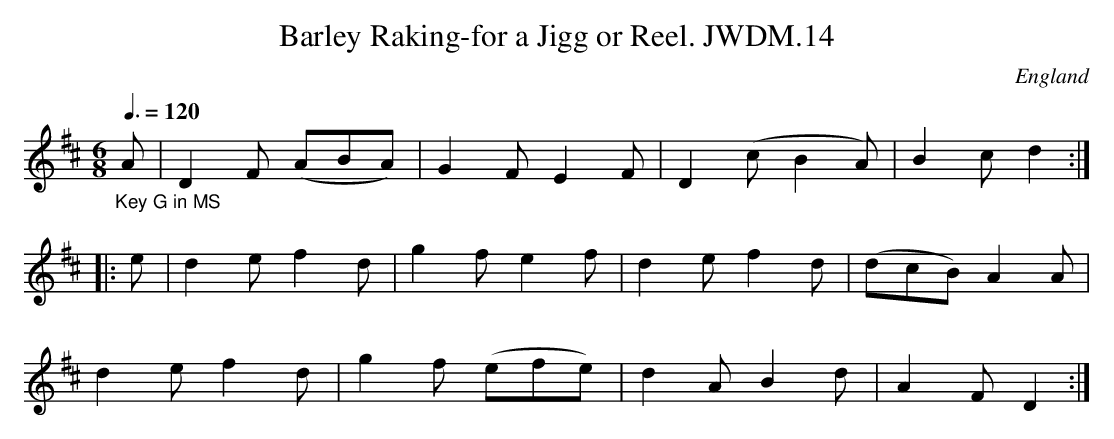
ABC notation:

X:1
T:Barley Raking-for a Jigg or Reel. JWDM.14
M:6/8
L:1/8
Q:3/8=120
O:England
K:D major
"_Key G in MS"A|D2F (ABA)|G2F E2F|D2 (cB2A)|B2cd2:|!
|:e|d2ef2d|g2fe2f|d2ef2d(|dcB) A2A|!
d2ef2d|g2f (efe)|d2AB2d|A2FD2:|
